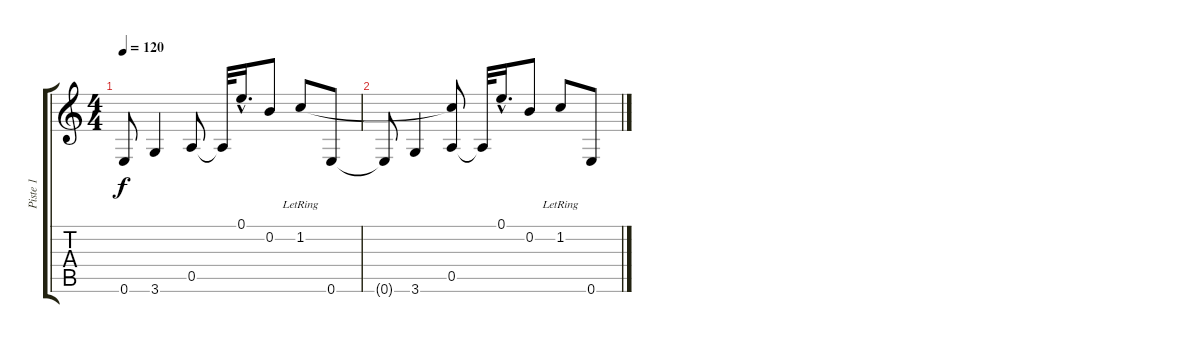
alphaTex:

\track ("Piste 1" "Piste 1") {instrument acousticguitarsteel}
\staff {score tabs}
\tuning (E4 B3 G3 D3 A2 E2) {hide}
\ts (4 4)
\tempo 120
\clef g2
\ks c
0.6{t}.8{dy f} 3.6.4 0.5.8 0.5{t}.32 0.1{hac}.16{d} 0.2.8 1.2{lr}.8 0.6.8 |
0.6{t}.8 3.6.4 (1.2{t} 0.5).8 0.5{t}.32 0.1{hac}.16{d} 0.2.8 1.2{lr}.8 0.6.8
